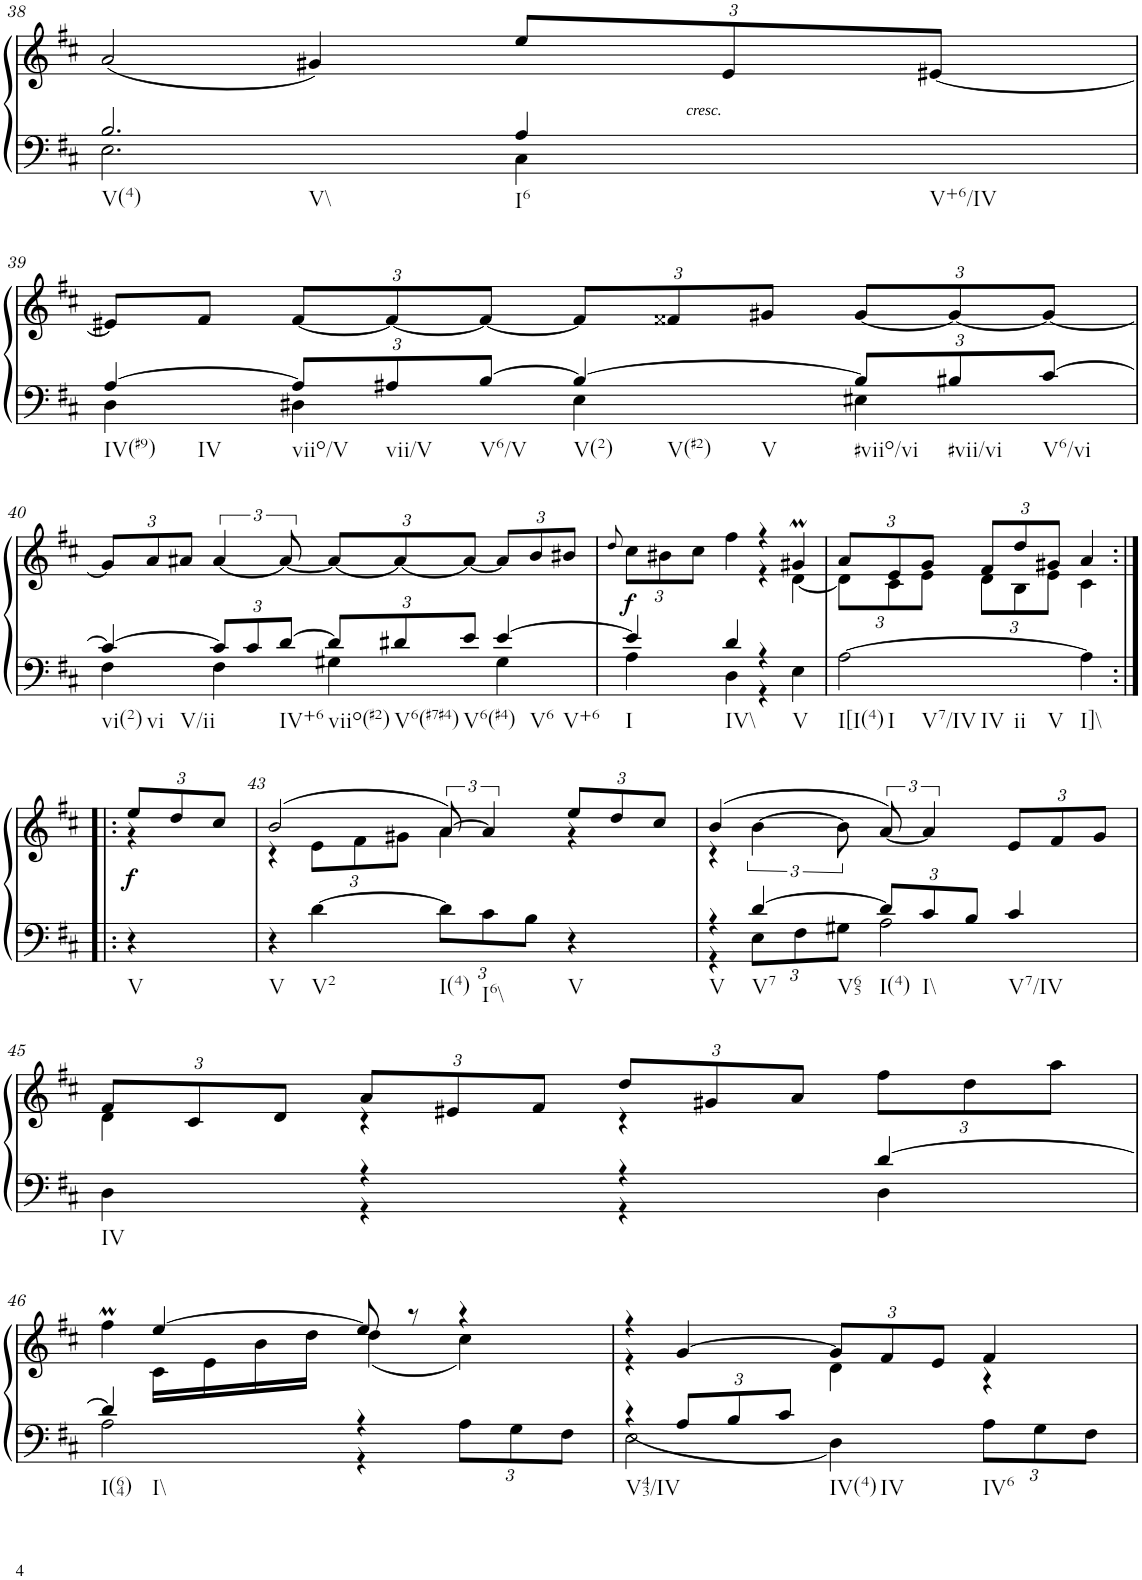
**kern	**kern	**dynam
*part1	*part1	*part1
*staff2	*staff1	*staff1/2
*I"Klavier links	*	*
!!LO:PB:g=z
*clefG2	*clefG2	*
*k[f#c#]	*k[f#c#]	*
*M2/2	*M2/2	*
=38	=38	=38
*^	*	*
!LO:TX:b:t=V(4)	!	!	!
!LO:TX:b:t=V\\	!	!	!
2.B/	2.E\	(2a/	.
.	.	4g#X/)	.
*	*	*Xbrackettup	*
!LO:TX:b:t=I6	!	!	!
!LO:TX:b:t=V+6/IV	!	!	!
4A/	4C#\	12ee/L	.
!	!	!LO:TX:b:i:t=cresc.	!
.	.	12e/	.
.	.	[12e#X/J	.
!!LO:LB:g=z
=39	=39	=39	=39
!LO:TX:b:t=IV(#9)	!	!	!
!LO:TX:b:t=IV	!	!	!
[4A/	4D\	8e#X/L]	.
.	.	8f#/J	.
*Xbrackettup	*	*	*
!LO:TX:b:t=viio/V	!	!	!
12A/L]	4D#X\	[4f#/	.
!LO:TX:b:t=vii/V	!	!	!
12A#X/	.	.	.
!LO:TX:b:t=V6/V	!	!	!
[12B/J	.	.	.
!LO:TX:b:t=V(2)	!	!	!
!LO:TX:b:t=V(#2)	!	!	!
!LO:TX:b:t=V	!	!	!
4B/_	4E\	12f#/L]	.
.	.	12f##X/	.
.	.	12g#X/J	.
!LO:TX:b:t=#viio/vi	!	!	!
12B/L]	4E#X\	[4g#/	.
!LO:TX:b:t=#vii/vi	!	!	!
12B#X/	.	.	.
!LO:TX:b:t=V6/vi	!	!	!
[12c#/J	.	.	.
!!LO:LB:g=z
=40	=40	=40	=40
!LO:TX:b:t=vi(2)	!	!	!
!LO:TX:b:t=vi	!	!	!
!LO:TX:b:t=V/ii	!	!	!
4c#/_	4F#\	12g#/L]	.
.	.	12a/	.
.	.	12a#X/J	.
12c#/L]	4F#\	[4a#/	.
12c#/	.	.	.
!LO:TX:b:t=IV+6	!	!	!
[12d/J	.	.	.
!LO:TX:b:t=viio(#2)	!	!	!
12d/L]	4G#X\	4a#/_	.
!LO:TX:b:t=V6(#7#4)	!	!	!
12d#X/	.	.	.
!LO:TX:b:t=V6(#4)	!	!	!
12e/J	.	.	.
!LO:TX:b:t=V6	!	!	!
!LO:TX:b:t=V+6	!	!	!
[4e/	4G#\	12a#/L]	.
.	.	12b/	.
.	.	12b#X/J	.
=41	=41	=41	=41
.	.	8qdd/	.
*	*	*^	*
!LO:TX:b:t=I	!	!	!	!
!	!	!	!	!LO:DY:b
4e/]	4A\	12cc#\L	2ryy	f
.	.	12b#X\	.	.
.	.	12cc#\J	.	.
!LO:TX:b:t=IV\\	!	!	!	!
4d/	4D\	4ff#\	.	.
4r	4r	4r	4r	.
!LO:TX:b:t=V	!	!	!	!
4E\	4ryy	4g#Xm/	[4d\	.
=42	=42	=42	=42	=42
!LO:TX:b:t=I[I(4)	!	!	!	!
!LO:TX:b:t=I	!	!	!	!
!LO:TX:b:t=V7/IV	!	!	!	!
!LO:TX:b:t=IV	!	!	!	!
!LO:TX:b:t=ii	!	!	!	!
!LO:TX:b:t=V	!	!	!	!
*v	*v	*	*	*
[2A\	12a/L	12d\L]	.
.	12e/	12c#\	.
.	12g/J	12e\J	.
.	12f#/L	12d\L	.
.	12dd/	12B\	.
.	12g#X/J	12e\J	.
!LO:TX:b:t=I]\\	!	!	!
4A\]	4a/	4c#\	.
!!LO:LB:g=z	!!
=42X1:|!|:	=42X1:|!|:	=42X1:|!|:	=42X1:|!|:
!LO:TX:b:t=V	!	!	!
!	!	!	!LO:DY:b
4r	12ee/L	4r	f
.	12dd/	.	.
.	12cc#/J	.	.
=43	=43	=43	=43
!LO:TX:b:t=V	!	!	!
4r	(2b/	4r	.
!LO:TX:b:t=V2	!	!	!
[4d\	.	12e\L	.
.	.	12f#\	.
.	.	12g#X\J	.
!LO:TX:b:t=I(4)	!	!	!
12d\L]	[4a/)	4a\	.
!LO:TX:b:t=I6\\	!	!	!
12c#\	.	.	.
12B\J	.	.	.
!LO:TX:b:t=V	!	!	!
4r	12ee/L	4r	.
.	12dd/	.	.
.	12cc#/J	.	.
=44	=44	=44	=44
*^	*	*	*
!LO:TX:b:t=V	!	!	!	!
4r	4r	(4b/	4r	.
!LO:TX:b:t=V7	!	!	!	!
!LO:TX:b:t=V65	!	!	!	!
[4d/	12E\L	[4b\	2.ryy	.
.	12F#\	.	.	.
.	12G#X\J	.	.	.
!LO:TX:b:t=I(4)	!	!	!	!
12d/L]	2A\	[4a/)	.	.
!LO:TX:b:t=I\\	!	!	!	!
12c#/	.	.	.	.
12B/J	.	.	.	.
!LO:TX:b:t=V7/IV	!	!	!	!
4c#/	.	12e/L	.	.
.	.	12f#/	.	.
.	.	12g/J	.	.
!!LO:LB:g=z	!!
=45	=45	=45	=45	=45
!LO:TX:b:t=IV	!	!	!	!
4D\	4ryy	12f#/L	4d\	.
.	.	12c#/	.	.
.	.	12d/J	.	.
4r	4r	12a/L	4r	.
.	.	12e#X/	.	.
.	.	12f#/J	.	.
4r	4r	12dd/L	4r	.
.	.	12g#X/	.	.
.	.	12a/J	.	.
[4d/	4D\	12ff#\L	4ryy	.
.	.	12dd\	.	.
.	.	12aa\J	.	.
!!LO:LB:g=z	!!
=46	=46	=46	=46	=46
!LO:TX:b:t=I(64)	!	!	!	!
4d/]	2A\	4ff#m\	4ryy	.
!LO:TX:b:t=I\\	!	!	!	!
4ryy	.	[4ee/	16c#\LL	.
.	.	.	16e\	.
.	.	.	16b\	.
.	.	.	16dd\JJ	.
4r	4r	8ee/]	(4dd\	.
.	.	8r	.	.
12A\L	4ryy	4r	4cc#\)	.
12G\	.	.	.	.
12F#\J	.	.	.	.
=47	=47	=47	=47	=47
!LO:TX:b:t=V43/IV	!	!	!	!
4r	2E\	4r	4r	.
12A/L	.	[4g/	4ryy	.
12B/	.	.	.	.
12c#/J	.	.	.	.
!LO:TX:b:t=IV(4)	!	!	!	!
!LO:TX:b:t=IV	!	!	!	!
4D\	2ryy	12g/L]	4d\	.
.	.	12f#/	.	.
.	.	12e/J	.	.
!LO:TX:b:t=IV6	!	!	!	!
12A\L	.	4f#/	4r	.
12G\	.	.	.	.
12F#\J	.	.	.	.
*v	*v	*	*	*
*	*v	*v	*
=	=	=
*-	*-	*-
